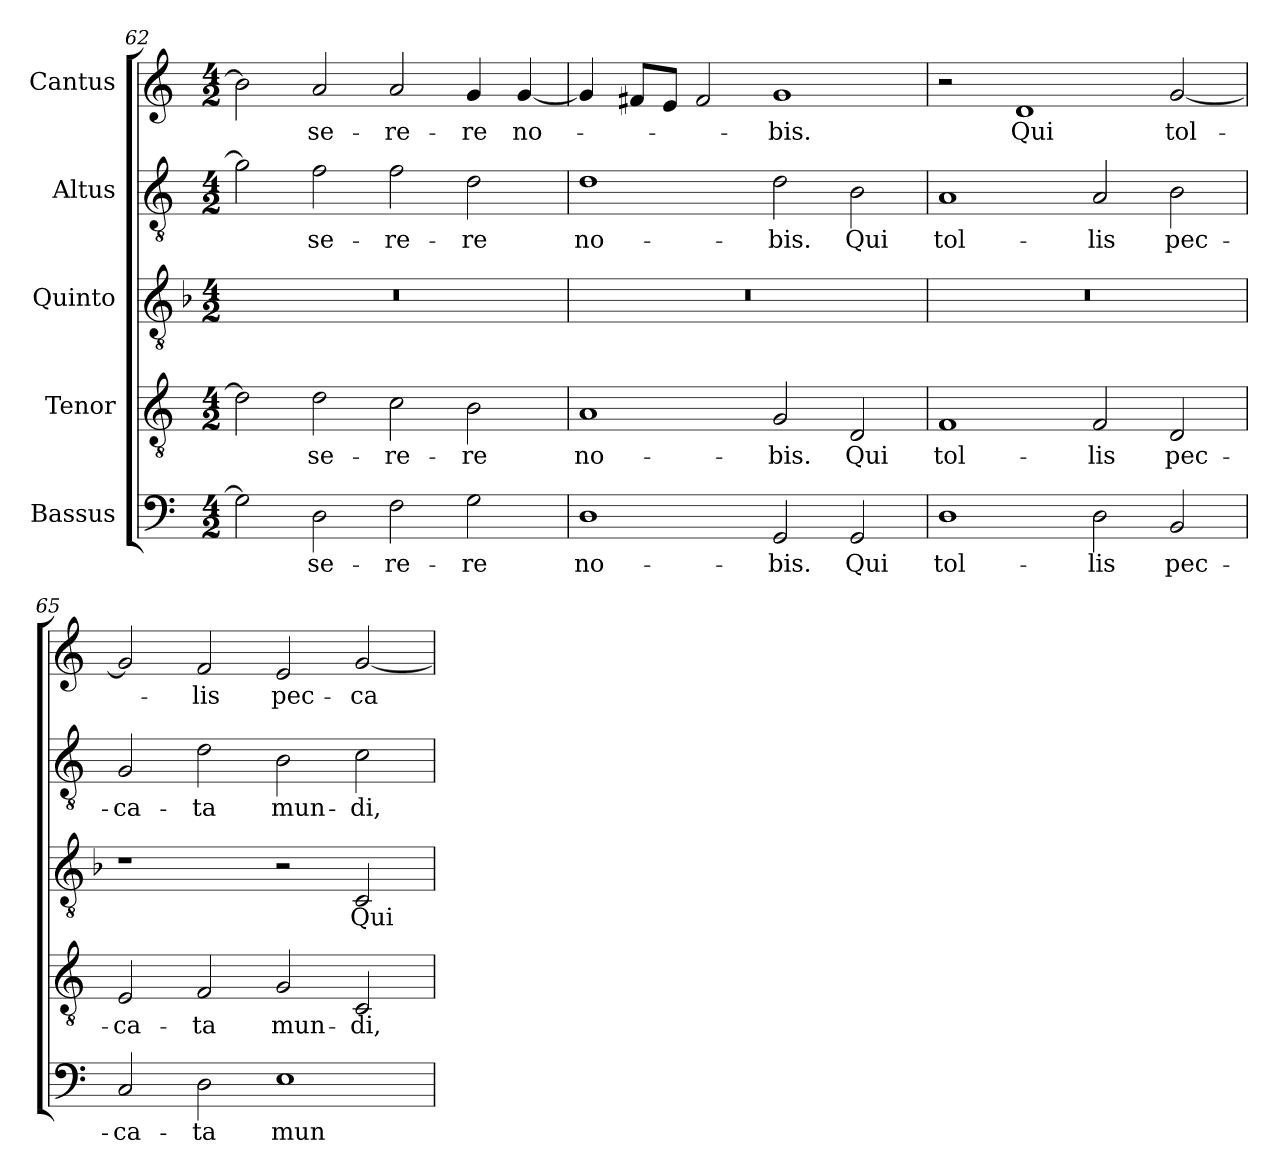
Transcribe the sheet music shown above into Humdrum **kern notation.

**kern	**text	**kern	**text	**kern	**text	**kern	**text	**kern	**text
*part5	*part5	*part4	*part4	*part3	*part3	*part2	*part2	*part1	*part1
*staff5	*staff5	*staff4	*staff4	*staff3	*staff3	*staff2	*staff2	*staff1	*staff1
*I"Bassus	*	*I"Tenor	*	*I"Quinto	*	*I"Altus	*	*I"Cantus	*
!!LO:PB:g=z
*clefF4	*	*clefGv2	*	*clefGv2	*	*clefGv2	*	*clefG2	*
*	*	*	*	*ITrd-4c-7	*	*	*	*	*
*k[]	*	*k[]	*	*k[]	*	*k[]	*	*k[]	*
*C:	*	*C:	*	*C:	*	*C:	*	*C:	*
*M4/2	*	*M4/2	*	*M4/2	*	*M4/2	*	*M4/2	*
=62	=62	=62	=62	=62	=62	=62	=62	=62	=62
!	!	!	!	!LO:N:vis=1	!	!	!	!	!
2Gi\]	.	2di\]	.	0r	.	2gi\]	.	2bi\]	.
!	!LO:LY:b:color=#000000	!	!	!	!	!	!	!	!
!	!	!	!LO:LY:b:color=#000000	!	!	!	!	!	!
!	!	!	!	!	!	!	!LO:LY:b:color=#000000	!	!
!	!	!	!	!	!	!	!	!	!LO:LY:b:color=#000000
2Di\	-se-	2di\	-se-	.	.	2fi\	-se-	2ai/	-se-
!	!LO:LY:b:color=#000000	!	!	!	!	!	!	!	!
!	!	!	!LO:LY:b:color=#000000	!	!	!	!	!	!
!	!	!	!	!	!	!	!LO:LY:b:color=#000000	!	!
!	!	!	!	!	!	!	!	!	!LO:LY:b:color=#000000
2Fi\	-re-	2ci\	-re-	.	.	2fi\	-re-	2ai/	-re-
!	!LO:LY:b:color=#000000	!	!	!	!	!	!	!	!
!	!	!	!LO:LY:b:color=#000000	!	!	!	!	!	!
!	!	!	!	!	!	!	!LO:LY:b:color=#000000	!	!
!	!	!	!	!	!	!	!	!	!LO:LY:b:color=#000000
2Gi\	-re	2Bi\	-re	.	.	2di\	-re	4gi/	-re
!	!	!	!	!	!	!	!	!	!LO:LY:b:color=#000000
.	.	.	.	.	.	.	.	[<4gi/	no-
=63	=63	=63	=63	=63	=63	=63	=63	=63	=63
!	!LO:LY:b:color=#000000	!	!	!	!	!	!	!	!
!	!	!	!LO:LY:b:color=#000000	!LO:N:vis=1	!	!	!	!	!
!	!	!	!	!	!	!	!LO:LY:b:color=#000000	!	!
1Di	no-	1Ai	no-	0r	.	1di	no-	4gi/]	.
.	.	.	.	.	.	.	.	8f#Xi/L	.
.	.	.	.	.	.	.	.	8ei/J	.
.	.	.	.	.	.	.	.	2f#i/	.
!	!LO:LY:b:color=#000000	!	!	!	!	!	!	!	!
!	!	!	!LO:LY:b:color=#000000	!	!	!	!	!	!
!	!	!	!	!	!	!	!LO:LY:b:color=#000000	!	!
!	!	!	!	!	!	!	!	!	!LO:LY:b:color=#000000
2GGi/	-bis.	2Gi/	-bis.	.	.	2di\	-bis.	1gi	-bis.
!	!LO:LY:b:color=#000000	!	!	!	!	!	!	!	!
!	!	!	!LO:LY:b:color=#000000	!	!	!	!	!	!
!	!	!	!	!	!	!	!LO:LY:b:color=#000000	!	!
2GGi/	Qui	2Di/	Qui	.	.	2Bi\	Qui	.	.
=64	=64	=64	=64	=64	=64	=64	=64	=64	=64
!	!LO:LY:b:color=#000000	!	!	!	!	!	!	!	!
!	!	!	!LO:LY:b:color=#000000	!LO:N:vis=1	!	!	!	!	!
!	!	!	!	!	!	!	!LO:LY:b:color=#000000	!	!
1Di	tol-	1Fi	tol-	0r	.	1Ai	tol-	2r	.
!	!	!	!	!	!	!	!	!	!LO:LY:b:color=#000000
.	.	.	.	.	.	.	.	1di	Qui
!	!LO:LY:b:color=#000000	!	!	!	!	!	!	!	!
!	!	!	!LO:LY:b:color=#000000	!	!	!	!	!	!
!	!	!	!	!	!	!	!LO:LY:b:color=#000000	!	!
2Di\	-lis	2Fi/	-lis	.	.	2Ai/	-lis	.	.
!	!LO:LY:b:color=#000000	!	!	!	!	!	!	!	!
!	!	!	!LO:LY:b:color=#000000	!	!	!	!	!	!
!	!	!	!	!	!	!	!LO:LY:b:color=#000000	!	!
!	!	!	!	!	!	!	!	!	!LO:LY:b:color=#000000
2BBi/	pec-	2Di/	pec-	.	.	2Bi\	pec-	[<2gi/	tol-
=65	=65	=65	=65	=65	=65	=65	=65	=65	=65
!	!LO:LY:b:color=#000000	!	!	!	!	!	!	!	!
!	!	!	!LO:LY:b:color=#000000	!	!	!	!	!	!
!	!	!	!	!	!	!	!LO:LY:b:color=#000000	!	!
2Ci/	-ca-	2Ei/	-ca-	1r	.	2Gi/	-ca-	2gi/]	.
!	!LO:LY:b:color=#000000	!	!	!	!	!	!	!	!
!	!	!	!LO:LY:b:color=#000000	!	!	!	!	!	!
!	!	!	!	!	!	!	!LO:LY:b:color=#000000	!	!
!	!	!	!	!	!	!	!	!	!LO:LY:b:color=#000000
2Di\	-ta	2Fi/	-ta	.	.	2di\	-ta	2fi/	-lis
!	!LO:LY:b:color=#000000	!	!	!	!	!	!	!	!
!	!	!	!LO:LY:b:color=#000000	!	!	!	!	!	!
!	!	!	!	!	!	!	!LO:LY:b:color=#000000	!	!
!	!	!	!	!	!	!	!	!	!LO:LY:b:color=#000000
1Ei	mun-	2Gi/	mun-	2r	.	2Bi\	mun-	2ei/	pec-
!	!	!	!LO:LY:b:color=#000000	!	!	!	!	!	!
!	!	!	!	!	!LO:LY:b:color=#000000	!	!	!	!
!	!	!	!	!	!	!	!LO:LY:b:color=#000000	!	!
!	!	!	!	!	!	!	!	!	!LO:LY:b:color=#000000
.	.	2Ci/	-di,	2Gi/	Qui	2ci\	-di,	[<2gi/	-ca-
=	=	=	=	=	=	=	=	=	=
*-	*-	*-	*-	*-	*-	*-	*-	*-	*-
